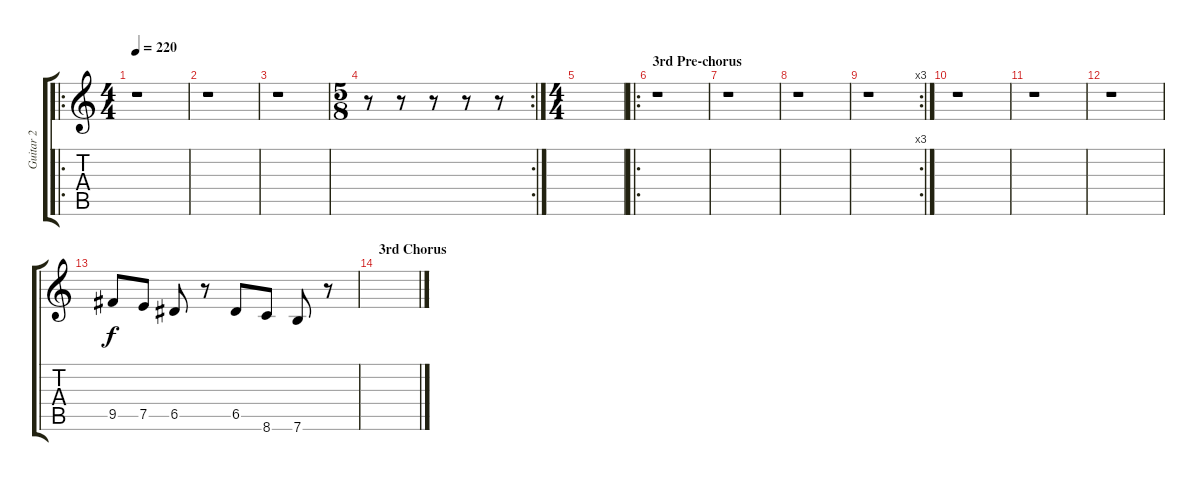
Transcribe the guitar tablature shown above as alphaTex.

\track ("Guitar 2" "Guitar 2") {instrument distortionguitar}
\staff {score tabs}
\tuning (E4 B3 G3 D3 A2 E2) {hide}
\ro
\ts (4 4)
\tempo 220
\clef g2
\ks c
r.1{dy f} |
r.1 |
r.1 |
\rc 2
\ts (5 8)
r.8 r.8 r.8 r.8 r.8 |
\ts (4 4)
|
\ro
\section ("" "3rd Pre-chorus")
r.1 |
r.1 |
r.1 |
\rc 3
r.1 |
r.1 |
r.1 |
r.1 |
9.5.8 7.5.8 6.5.8 r.8 6.5.8 8.6.8 7.6.8 r.8 |
\section ("" "3rd Chorus")
